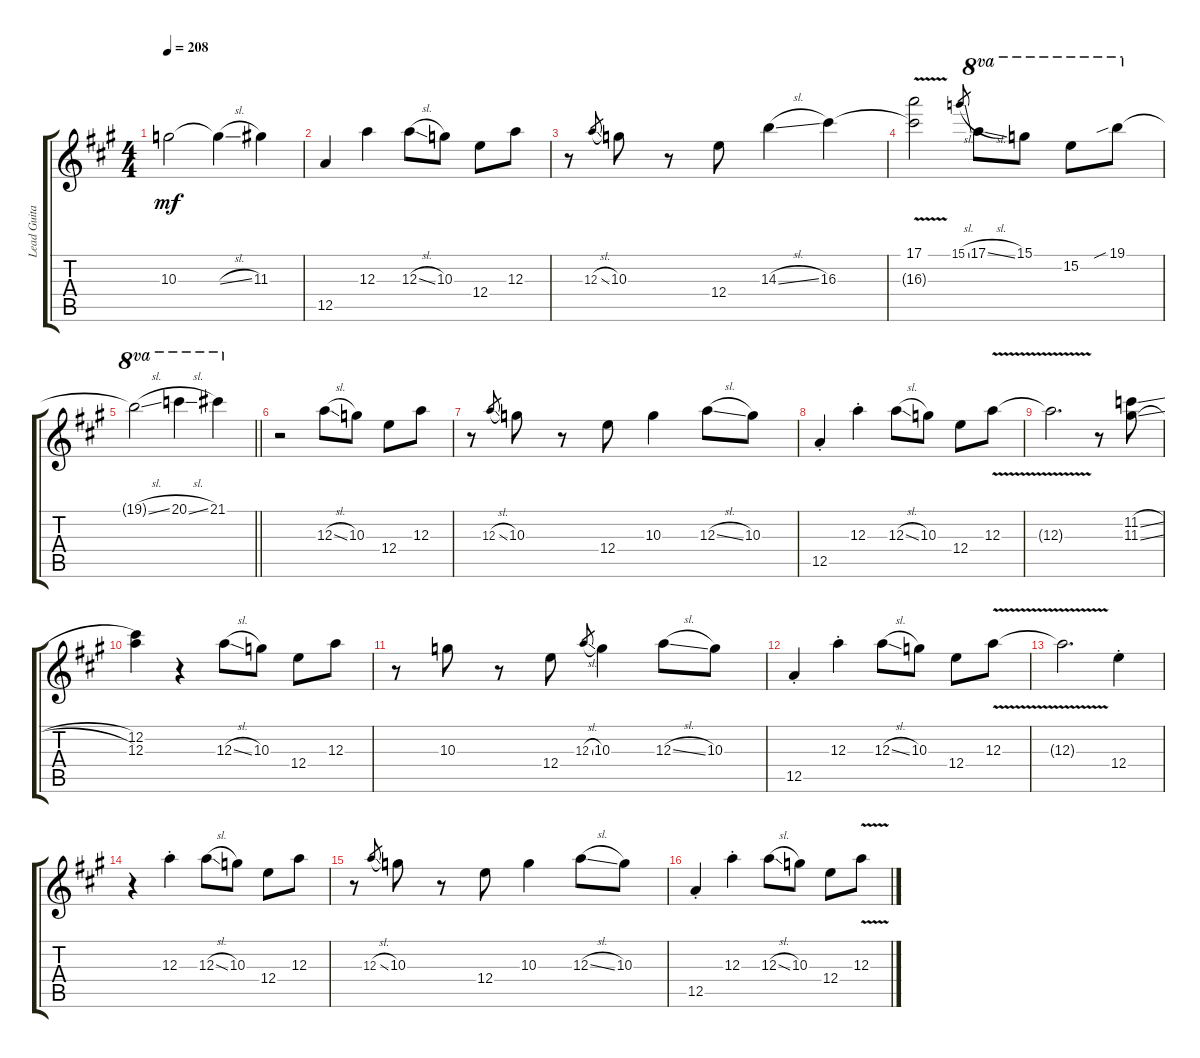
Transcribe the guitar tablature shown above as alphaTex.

\track ("Lead Guitar 1 (Duane)" "Lead Guita") {instrument overdrivenguitar}
\staff {score tabs}
\tuning (E4 Db4 A3 E3 A2 E2) {hide}
\ts (4 4)
\tempo 208
\clef g2
\ks a
10.3{t}.2{dy mf} 10.3{sl t}.4 11.3.4 |
12.5.4 12.3.4 12.3{sl}.8 10.3.8 12.4.8 12.3.8 |
r.8 12.3{sl}.8{gr} 10.3.8 r.8 12.4.8 14.3{sl}.4 16.3.4 |
(17.1{v} 16.3{v t}).2 15.1{sl}.8{gr} 17.1{sl}.8{ot 8va} 15.1.8{ot 8va} 15.2.8{ot 8va} 19.1{sib}.8{ot 8va} |
\barLineRight lightlight
19.1{sl t}.2{ot 8va} 20.1{sl}.4{ot 8va} 21.1.4{ot 8va} |
r.2 12.3{sl}.8 10.3.8 12.4.8 12.3.8 |
r.8 12.3{sl}.8{gr} 10.3.8 r.8 12.4.8 10.3.4 12.3{sl}.8 10.3.8 |
12.5{st}.4 12.3{st}.4 12.3{sl}.8 10.3.8 12.4.8 12.3{v}.8 |
12.3{v t}.2{d} r.8 (11.2{sl} 11.3{sl}).8 |
(12.2 12.3).4 r.4 12.3{sl}.8 10.3.8 12.4.8 12.3.8 |
r.8 10.3.8 r.8 12.4.8 12.3{sl}.8{gr} 10.3.4 12.3{sl}.8 10.3.8 |
12.5{st}.4 12.3{st}.4 12.3{sl}.8 10.3.8 12.4.8 12.3{v}.8 |
12.3{v t}.2{d} 12.4{st}.4 |
r.4 12.3{st}.4 12.3{sl}.8 10.3.8 12.4.8 12.3.8 |
r.8 12.3{sl}.8{gr} 10.3.8 r.8 12.4.8 10.3.4 12.3{sl}.8 10.3.8 |
12.5{st}.4 12.3{st}.4 12.3{sl}.8 10.3.8 12.4.8 12.3{v}.8
